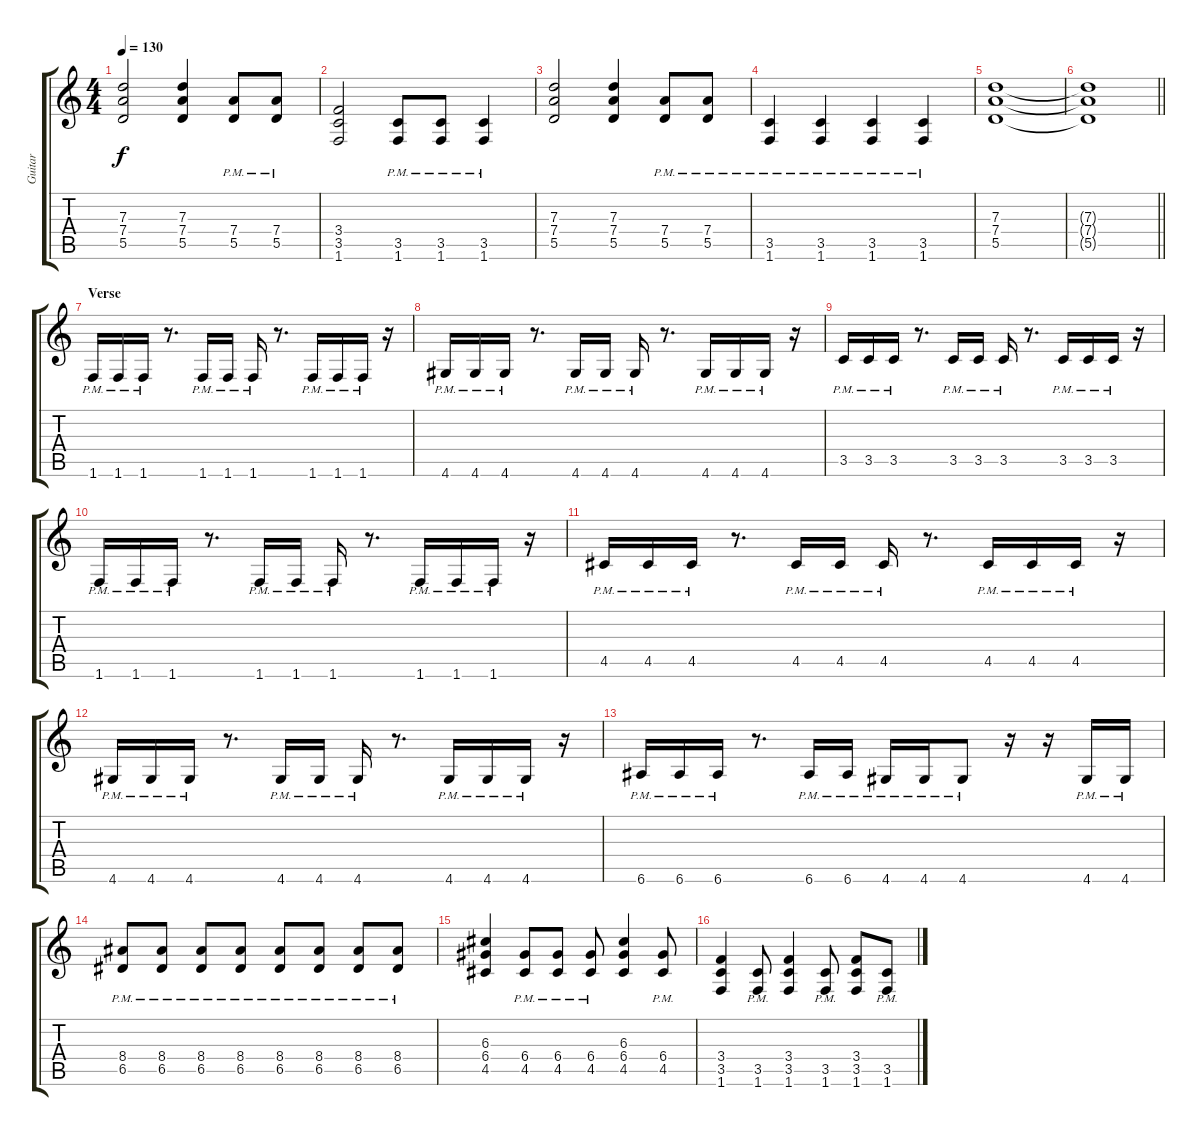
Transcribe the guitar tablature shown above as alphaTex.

\track ("Guitar " "Guitar ") {instrument distortionguitar}
\staff {score tabs}
\tuning (E4 B3 G3 D3 A2 E2) {hide}
\ts (4 4)
\tempo 130
\clef g2
\ks c
(7.3 7.4 5.5).2{dy f} (7.3 7.4 5.5).4 (7.4{pm} 5.5{pm}).8 (7.4{pm} 5.5{pm}).8 |
(3.4 3.5 1.6).2 (3.5{pm} 1.6{pm}).8 (3.5{pm} 1.6{pm}).8 (3.5{pm} 1.6{pm}).4 |
(7.3 7.4 5.5).2 (7.3 7.4 5.5).4 (7.4{pm} 5.5{pm}).8 (7.4{pm} 5.5{pm}).8 |
(3.5{pm} 1.6{pm}).4 (3.5{pm} 1.6{pm}).4 (3.5{pm} 1.6{pm}).4 (3.5{pm} 1.6{pm}).4 |
(7.3 7.4 5.5).1 |
\barLineRight lightlight
(7.3{t} 7.4{t} 5.5{t}).1 |
\section ("" "Verse ")
1.6{pm}.16 1.6{pm}.16 1.6{pm}.16 r.8{d} 1.6{pm}.16 1.6{pm}.16 1.6{pm}.16 r.8{d} 1.6{pm}.16 1.6{pm}.16 1.6{pm}.16 r.16 |
4.6{pm}.16 4.6{pm}.16 4.6{pm}.16 r.8{d} 4.6{pm}.16 4.6{pm}.16 4.6{pm}.16 r.8{d} 4.6{pm}.16 4.6{pm}.16 4.6{pm}.16 r.16 |
3.5{pm}.16 3.5{pm}.16 3.5{pm}.16 r.8{d} 3.5{pm}.16 3.5{pm}.16 3.5{pm}.16 r.8{d} 3.5{pm}.16 3.5{pm}.16 3.5{pm}.16 r.16 |
1.6{pm}.16 1.6{pm}.16 1.6{pm}.16 r.8{d} 1.6{pm}.16 1.6{pm}.16 1.6{pm}.16 r.8{d} 1.6{pm}.16 1.6{pm}.16 1.6{pm}.16 r.16 |
4.5{pm}.16 4.5{pm}.16 4.5{pm}.16 r.8{d} 4.5{pm}.16 4.5{pm}.16 4.5{pm}.16 r.8{d} 4.5{pm}.16 4.5{pm}.16 4.5{pm}.16 r.16 |
4.6{pm}.16 4.6{pm}.16 4.6{pm}.16 r.8{d} 4.6{pm}.16 4.6{pm}.16 4.6{pm}.16 r.8{d} 4.6{pm}.16 4.6{pm}.16 4.6{pm}.16 r.16 |
6.6{pm}.16 6.6{pm}.16 6.6{pm}.16 r.8{d} 6.6{pm}.16 6.6{pm}.16 4.6{pm}.16 4.6{pm}.16 4.6{pm}.8 r.16 r.16 4.6{pm}.16 4.6{pm}.16 |
(8.4{pm} 6.5{pm}).8 (8.4{pm} 6.5{pm}).8 (8.4{pm} 6.5{pm}).8 (8.4{pm} 6.5{pm}).8 (8.4{pm} 6.5{pm}).8 (8.4{pm} 6.5{pm}).8 (8.4{pm} 6.5{pm}).8 (8.4{pm} 6.5{pm}).8 |
(6.3 6.4 4.5).4 (6.4{pm} 4.5{pm}).8 (6.4{pm} 4.5{pm}).8 (6.4{pm} 4.5{pm}).8 (6.3 6.4 4.5).4 (6.4{pm} 4.5{pm}).8 |
(3.4 3.5 1.6).4 (3.5{pm} 1.6{pm}).8 (3.4 3.5 1.6).4 (3.5{pm} 1.6{pm}).8 (3.4 3.5 1.6).8 (3.5{pm} 1.6{pm}).8
